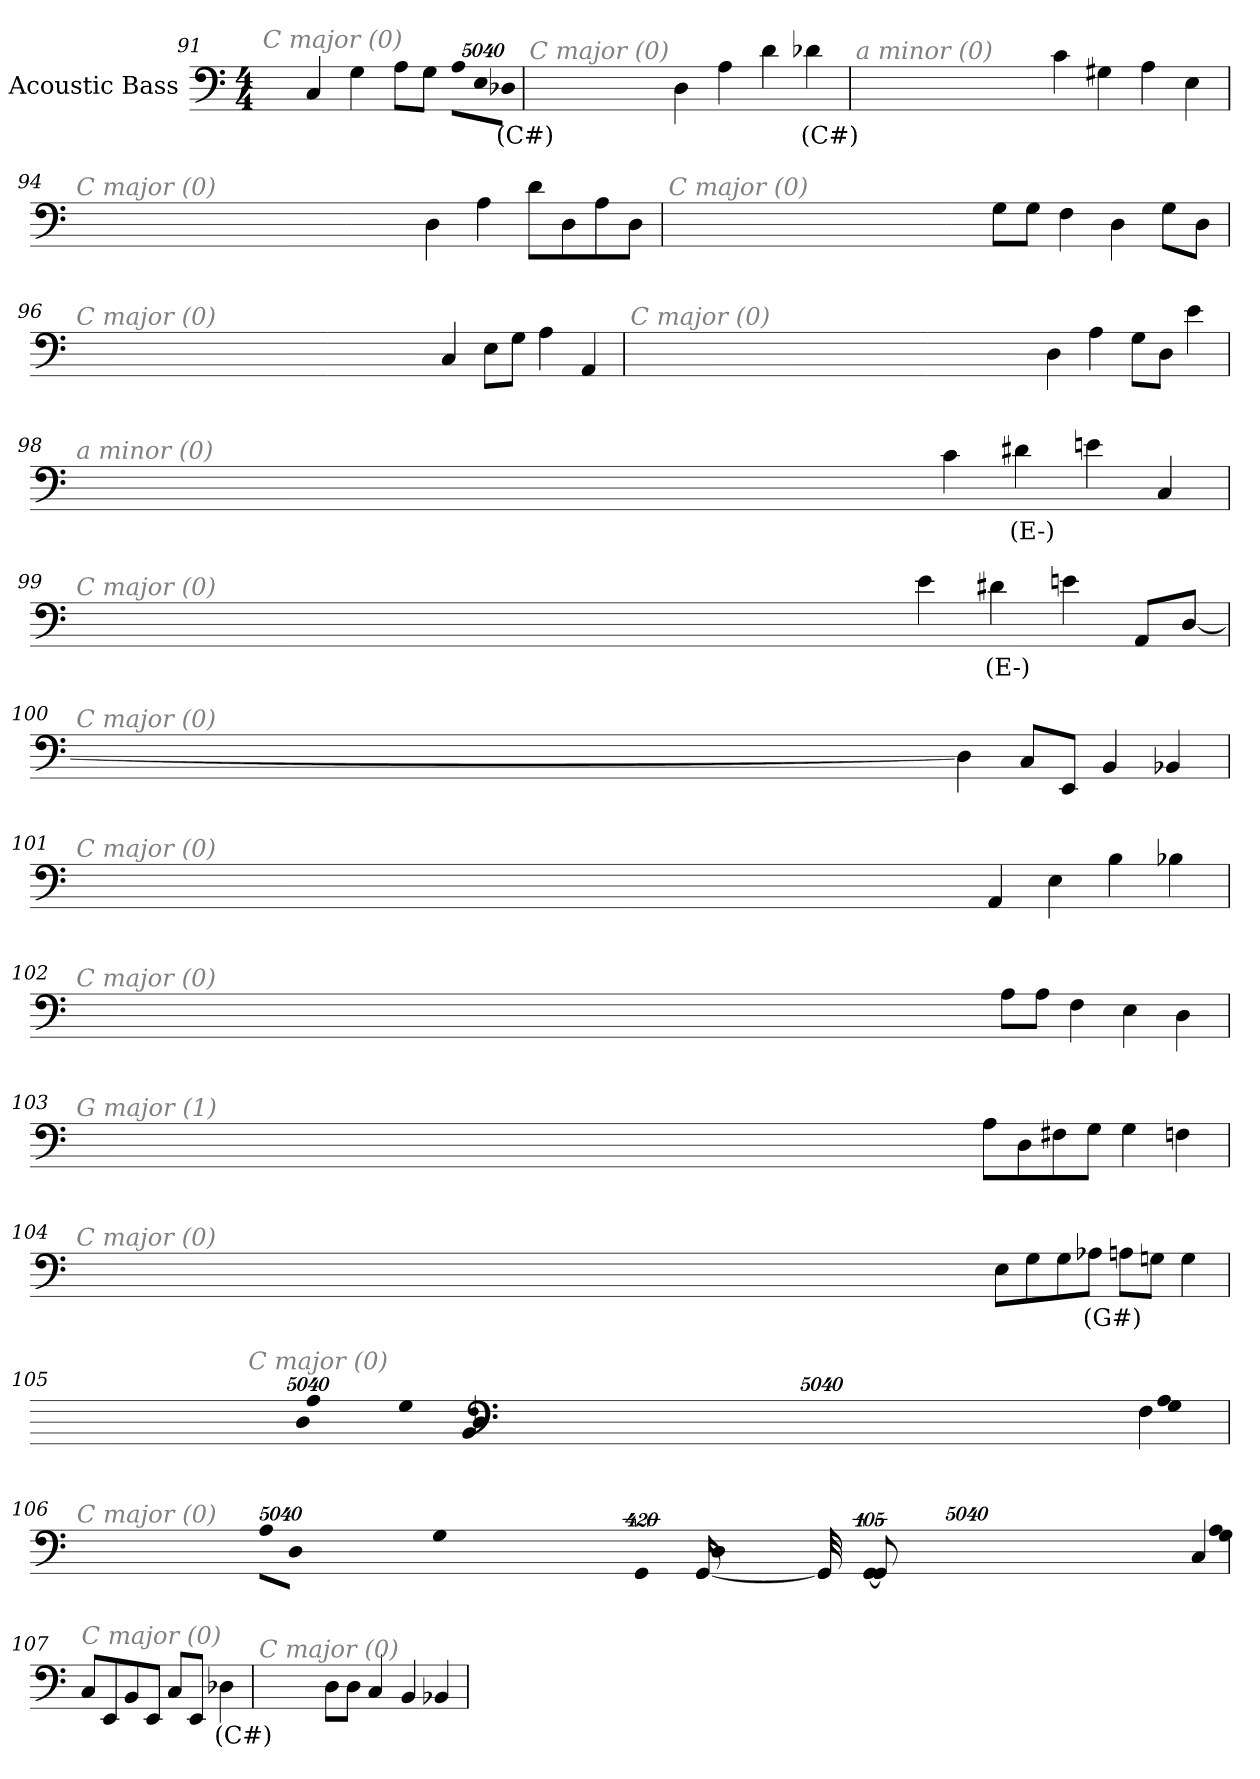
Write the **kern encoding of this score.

**kern	**text
*part1	*part1
*staff1	*staff1
*I"Acoustic Bass	*
*clefF4	*
*ITrd7c12	*
*k[]	*
*C:	*
*M4/4	*
=91	=91
!LO:TX:i:color=#808080:t=C major (0)	!
4CC	.
4GG	.
8AAL	.
8GGJ	.
!LO:N:vis=8	!
40320%3347AAL	.
!LO:N:vis=8	!
40320%3347EE	.
!LO:N:vis=8	!
40320%3347DD-XiJ	(C#)
=92	=92
!LO:TX:i:color=#808080:t=C major (0)	!
4DD	.
4AA	.
4D	.
4D-Xi	(C#)
=93	=93
!LO:TX:i:color=#808080:t=a minor (0)	!
4C	.
4GG#X	.
4AA	.
4EE	.
=94	=94
!LO:TX:i:color=#808080:t=C major (0)	!
4DD	.
4AA	.
8DL	.
8DD	.
8AA	.
8DDJ	.
=95	=95
!LO:TX:i:color=#808080:t=C major (0)	!
8GGL	.
8GGJ	.
4FF	.
4DD	.
8GGL	.
8DDJ	.
=96	=96
!LO:TX:i:color=#808080:t=C major (0)	!
4CC	.
8EEL	.
8GGJ	.
4AA	.
4AAA	.
=97	=97
!LO:TX:i:color=#808080:t=C major (0)	!
4DD	.
4AA	.
8GGL	.
8DDJ	.
4E	.
=98	=98
!LO:TX:i:color=#808080:t=a minor (0)	!
4C	.
4D#Xi	(E-)
4En	.
4CC	.
=99	=99
!LO:TX:i:color=#808080:t=C major (0)	!
4E	.
4D#Xi	(E-)
4En	.
8AAAL	.
[8DDJ	.
=100	=100
!LO:TX:i:color=#808080:t=C major (0)	!
4DD]	.
8CCL	.
8EEEJ	.
4BBB	.
4BBB-X	.
=101	=101
!LO:TX:i:color=#808080:t=C major (0)	!
4AAA	.
4EE	.
4BB	.
4BB-X	.
=102	=102
!LO:TX:i:color=#808080:t=C major (0)	!
8AAL	.
8AAJ	.
4FF	.
4EE	.
4DD	.
=103	=103
!LO:TX:i:color=#808080:t=G major (1)	!
8AAL	.
8DD	.
8FF#X	.
8GGJ	.
4GG	.
4FFn	.
=104	=104
!LO:TX:i:color=#808080:t=C major (0)	!
8EEL	.
8GG	.
8GG	.
8AA-XiJ	(G#)
8AAL	.
8GGnJ	.
4GG	.
=105	=105
!LO:TX:i:color=#808080:t=C major (0)	!
4FF	.
!LO:N:vis=8	!
40320%3347AAL	.
!LO:N:vis=8	!
40320%3347GG	.
!LO:N:vis=8	!
40320%3347DDJ	.
4BBB	.
!LO:N:vis=8	!
40320%3347AAL	.
!LO:N:vis=8	!
40320%3347GG	.
!LO:N:vis=8	!
40320%3347DDJ	.
=106	=106
!LO:TX:i:color=#808080:t=C major (0)	!
4CC	.
!LO:N:vis=8	!
40320%3347AAL	.
!LO:N:vis=8	!
40320%3347GG	.
!LO:N:vis=8	!
40320%3347DDJ	.
!LO:N:vis=1024	!
[13440%13GGG	.
8GGG_	.
16GGG_	.
32GGG_	.
!LO:N:vis=1024%31	!
13440%407GGG]	.
!LO:N:vis=8	!
40320%3347AAL	.
!LO:N:vis=8	!
40320%3347GG	.
!LO:N:vis=8	!
40320%3347DDJ	.
=107	=107
!LO:TX:i:color=#808080:t=C major (0)	!
8CCL	.
8EEE	.
8BBB	.
8EEEJ	.
8CCL	.
8EEEJ	.
4DD-Xi	(C#)
=108	=108
!LO:TX:i:color=#808080:t=C major (0)	!
8DDL	.
8DDJ	.
4CC	.
4BBB	.
4BBB-X	.
=	=
*-	*-
